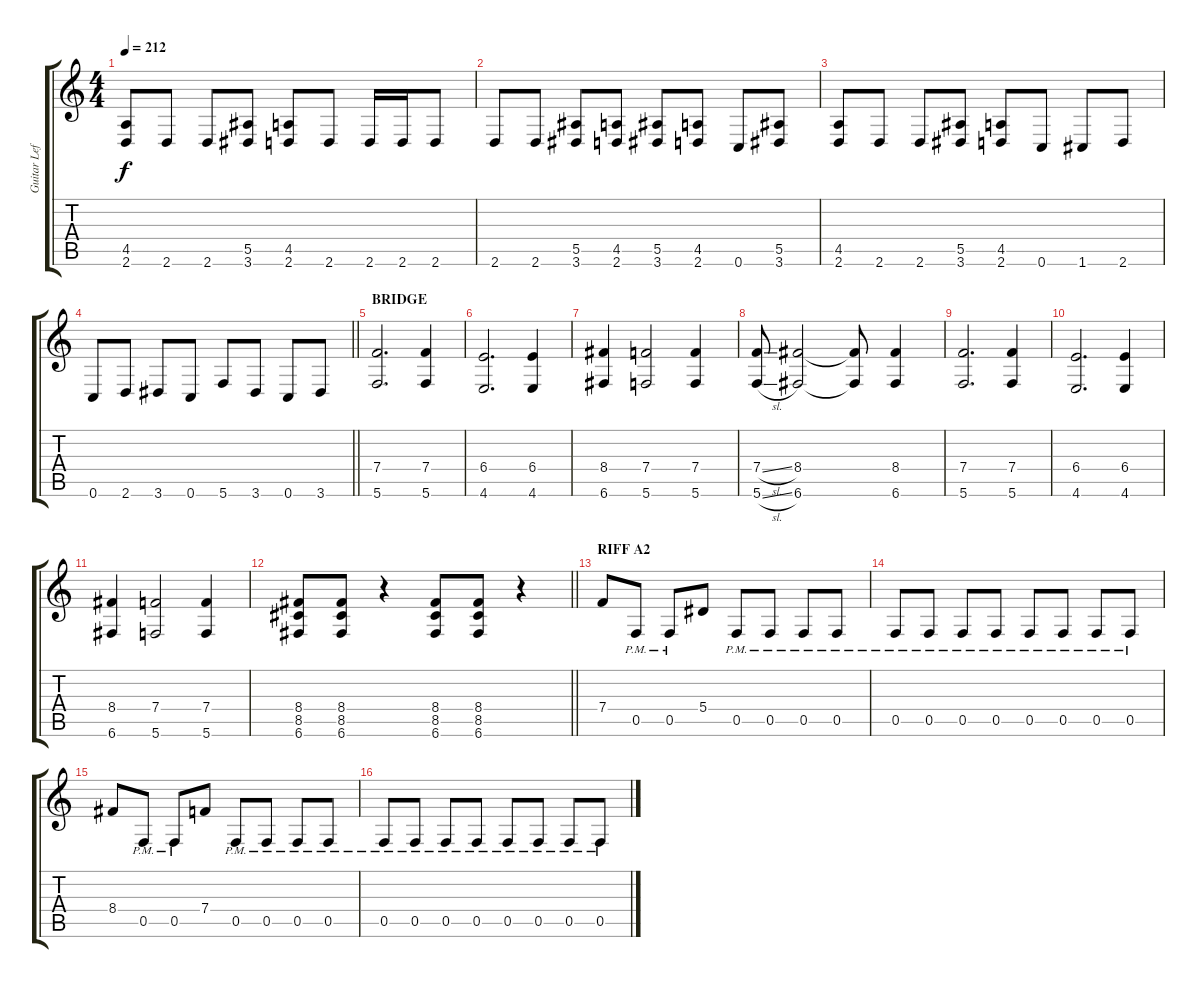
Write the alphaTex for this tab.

\track ("Guitar Left" "Guitar Lef") {instrument distortionguitar}
\staff {score tabs}
\tuning (C4 G3 Eb3 Bb2 F2 C2) {hide}
\ts (4 4)
\tempo 212
\clef g2
\ks c
(4.5 2.6).8{dy f} 2.6.8 2.6.8 (5.5 3.6).8 (4.5 2.6).8 2.6.8 2.6.16 2.6.16 2.6.8 |
2.6.8 2.6.8 (5.5 3.6).8 (4.5 2.6).8 (5.5 3.6).8 (4.5 2.6).8 0.6.8 (5.5 3.6).8 |
(4.5 2.6).8 2.6.8 2.6.8 (5.5 3.6).8 (4.5 2.6).8 0.6.8 1.6.8 2.6.8 |
\barLineRight lightlight
0.6.8 2.6.8 3.6.8 0.6.8 5.6.8 3.6.8 0.6.8 3.6.8 |
\section ("" "BRIDGE")
(7.4 5.6).2{d} (7.4 5.6).4 |
(6.4 4.6).2{d} (6.4 4.6).4 |
(8.4 6.6).4 (7.4 5.6).2 (7.4 5.6).4 |
(7.4{sl} 5.6{sl}).8 (8.4 6.6).2 (8.4{t} 6.6{t}).8 (8.4 6.6).4 |
(7.4 5.6).2{d} (7.4 5.6).4 |
(6.4 4.6).2{d} (6.4 4.6).4 |
(8.4 6.6).4 (7.4 5.6).2 (7.4 5.6).4 |
\barLineRight lightlight
(8.4 8.5 6.6).8 (8.4 8.5 6.6).8 r.4 (8.4 8.5 6.6).8 (8.4 8.5 6.6).8 r.4 |
\section ("" "RIFF A2")
7.4.8 0.5{pm}.8 0.5{pm}.8 5.4.8 0.5{pm}.8 0.5{pm}.8 0.5{pm}.8 0.5{pm}.8 |
0.5{pm}.8 0.5{pm}.8 0.5{pm}.8 0.5{pm}.8 0.5{pm}.8 0.5{pm}.8 0.5{pm}.8 0.5{pm}.8 |
8.4.8 0.5{pm}.8 0.5{pm}.8 7.4.8 0.5{pm}.8 0.5{pm}.8 0.5{pm}.8 0.5{pm}.8 |
0.5{pm}.8 0.5{pm}.8 0.5{pm}.8 0.5{pm}.8 0.5{pm}.8 0.5{pm}.8 0.5{pm}.8 0.5{pm}.8
